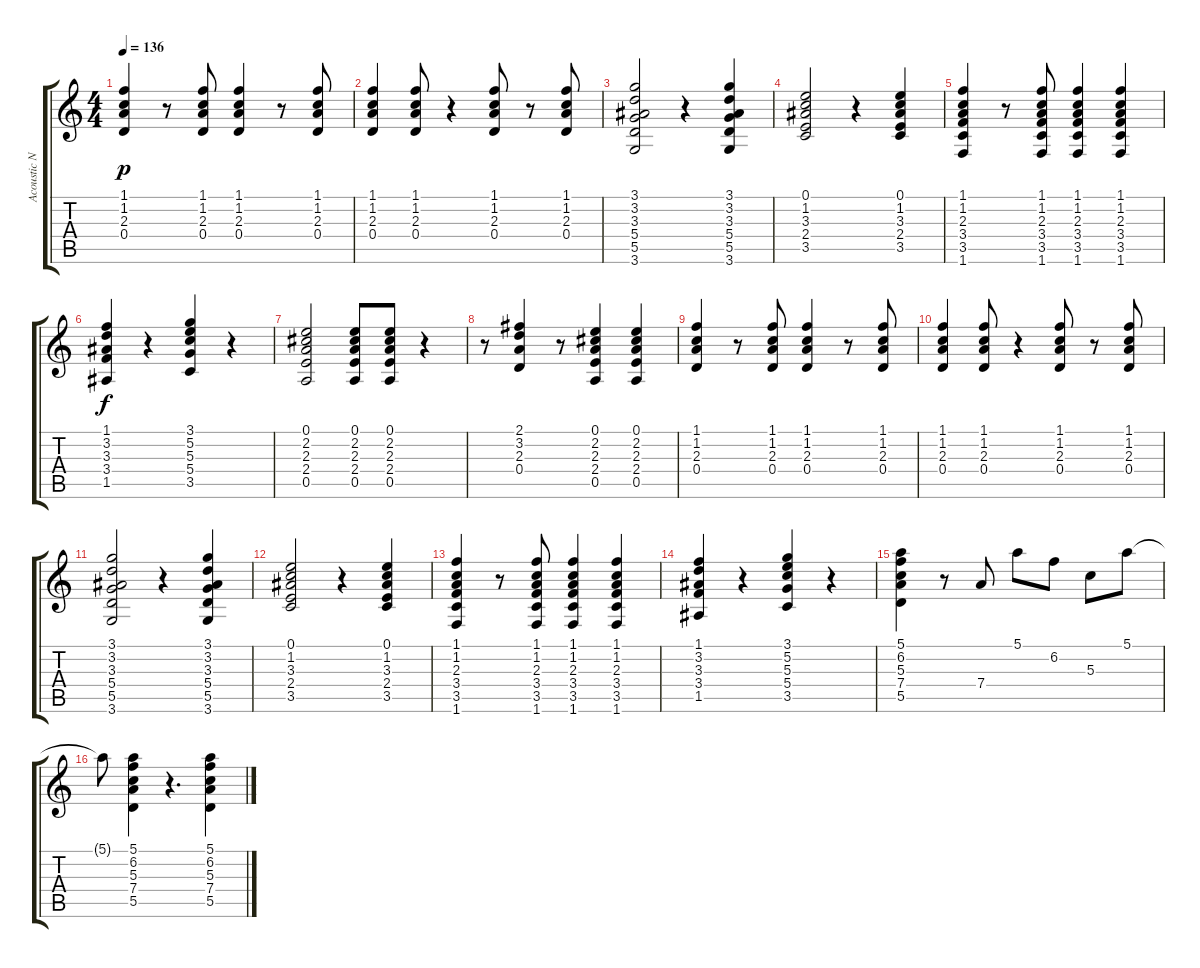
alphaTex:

\track ("Acoustic Nylon Guitar - Cetera" "Acoustic N") {instrument acousticguitarnylon}
\staff {score tabs}
\tuning (E4 B3 G3 D3 A2 E2) {hide}
\ts (4 4)
\tempo 136
\clef g2
\ks c
(1.1 1.2 2.3 0.4).4{dy p} r.8 (1.1 1.2 2.3 0.4).8 (1.1 1.2 2.3 0.4).4 r.8 (1.1 1.2 2.3 0.4).8 |
(1.1 1.2 2.3 0.4).4 (1.1 1.2 2.3 0.4).8 r.4 (1.1 1.2 2.3 0.4).8 r.8 (1.1 1.2 2.3 0.4).8 |
(3.1 3.2 3.3 5.4 5.5 3.6).2 r.4 (3.1 3.2 3.3 5.4 5.5 3.6).4 |
(0.1 1.2 3.3 2.4 3.5).2 r.4 (0.1 1.2 3.3 2.4 3.5).4 |
(1.1 1.2 2.3 3.4 3.5 1.6).4 r.8 (1.1 1.2 2.3 3.4 3.5 1.6).8 (1.1 1.2 2.3 3.4 3.5 1.6).4 (1.1 1.2 2.3 3.4 3.5 1.6).4 |
(1.1 3.2 3.3 3.4 1.5).4{dy f} r.4 (3.1 5.2 5.3 5.4 3.5).4 r.4 |
(0.1 2.2 2.3 2.4 0.5).2{volume 7} (0.1 2.2 2.3 2.4 0.5).8 (0.1 2.2 2.3 2.4 0.5).8 r.4 |
r.8 (2.1 3.2 2.3 0.4).4 r.8 (0.1 2.2 2.3 2.4 0.5).4 (0.1 2.2 2.3 2.4 0.5).4 |
(1.1 1.2 2.3 0.4).4 r.8 (1.1 1.2 2.3 0.4).8 (1.1 1.2 2.3 0.4).4 r.8 (1.1 1.2 2.3 0.4).8 |
(1.1 1.2 2.3 0.4).4 (1.1 1.2 2.3 0.4).8 r.4 (1.1 1.2 2.3 0.4).8 r.8 (1.1 1.2 2.3 0.4).8 |
(3.1 3.2 3.3 5.4 5.5 3.6).2 r.4 (3.1 3.2 3.3 5.4 5.5 3.6).4 |
(0.1 1.2 3.3 2.4 3.5).2 r.4 (0.1 1.2 3.3 2.4 3.5).4 |
(1.1 1.2 2.3 3.4 3.5 1.6).4 r.8 (1.1 1.2 2.3 3.4 3.5 1.6).8 (1.1 1.2 2.3 3.4 3.5 1.6).4 (1.1 1.2 2.3 3.4 3.5 1.6).4 |
(1.1 3.2 3.3 3.4 1.5).4 r.4 (3.1 5.2 5.3 5.4 3.5).4 r.4 |
(5.1 6.2 5.3 7.4 5.5).4 r.8 7.4.8 5.1.8 6.2.8 5.3.8 5.1.8 |
5.1{t}.8 (5.1 6.2 5.3 7.4 5.5).4 r.4{d} (5.1 6.2 5.3 7.4 5.5).4
